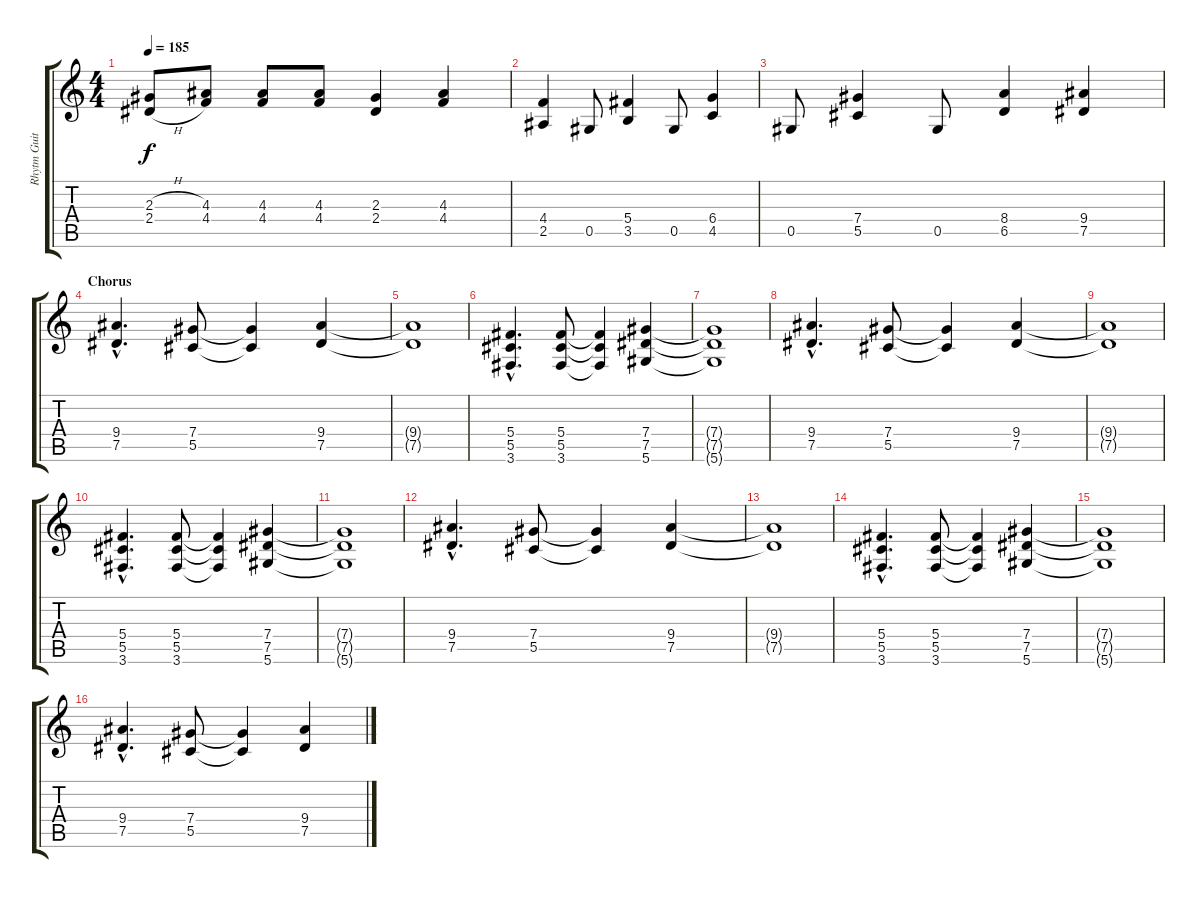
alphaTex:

\track ("Rhytm Guitar" "Rhytm Guit") {instrument distortionguitar}
\staff {score tabs}
\tuning (Eb4 Bb3 Gb3 Db3 Ab2 Eb2) {hide}
\ts (4 4)
\tempo 185
\clef g2
\ks c
(2.3{h} 2.4{h}).8{dy f} (4.3 4.4).8 (4.3 4.4).8 (4.3 4.4).8 (2.3 2.4).4 (4.3 4.4).4 |
(4.4 2.5).4 0.5.8 (5.4 3.5).4 0.5.8 (6.4 4.5).4 |
0.5.8 (7.4 5.5).4 0.5.8 (8.4 6.5).4 (9.4 7.5).4 |
\section ("" "Chorus")
(9.4{hac} 7.5{hac}).4{d} (7.4 5.5).8 (7.4{t} 5.5{t}).4 (9.4 7.5).4 |
(9.4{t} 7.5{t}).1 |
(5.4{hac} 5.5{hac} 3.6{hac}).4{d} (5.4 5.5 3.6).8 (5.4{t} 5.5{t} 3.6{t}).4 (7.4 7.5 5.6).4 |
(7.4{t} 7.5{t} 5.6{t}).1 |
(9.4{hac} 7.5{hac}).4{d} (7.4 5.5).8 (7.4{t} 5.5{t}).4 (9.4 7.5).4 |
(9.4{t} 7.5{t}).1 |
(5.4{hac} 5.5{hac} 3.6{hac}).4{d} (5.4 5.5 3.6).8 (5.4{t} 5.5{t} 3.6{t}).4 (7.4 7.5 5.6).4 |
(7.4{t} 7.5{t} 5.6{t}).1 |
(9.4{hac} 7.5{hac}).4{d} (7.4 5.5).8 (7.4{t} 5.5{t}).4 (9.4 7.5).4 |
(9.4{t} 7.5{t}).1 |
(5.4{hac} 5.5{hac} 3.6{hac}).4{d} (5.4 5.5 3.6).8 (5.4{t} 5.5{t} 3.6{t}).4 (7.4 7.5 5.6).4 |
(7.4{t} 7.5{t} 5.6{t}).1 |
(9.4{hac} 7.5{hac}).4{d} (7.4 5.5).8 (7.4{t} 5.5{t}).4 (9.4 7.5).4
